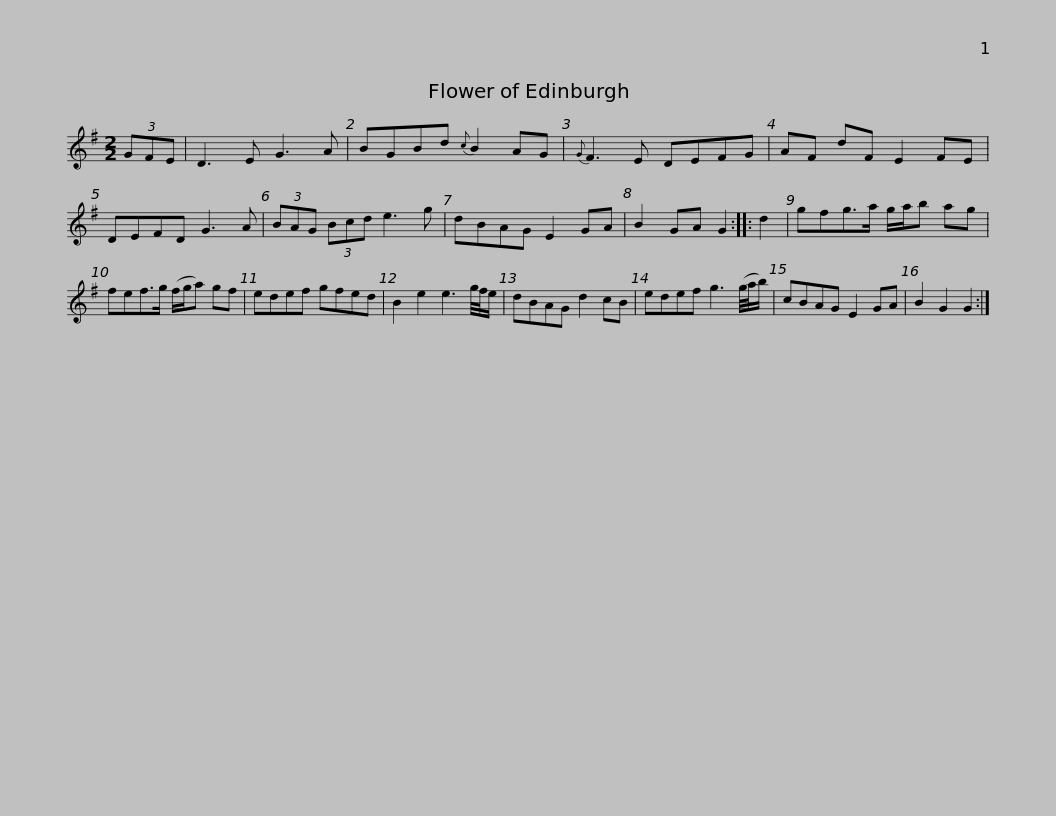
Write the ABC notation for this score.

X:1
L:1/8
M:2/2
I:linebreak $
K:G
V:1 treble
V:1
 (3GFE | D3 E G3 A | BGBd{c} B2 AG |{G} F3 E DEFG | AF dF E2 FE | %5
 DEFD G3 A |$ (3BAG (3Bcd e3 g | dBAG E2 GA | B2 GA G2 :: d2 | %10
 gfg>a g/a/b ag | fef>g (f/g/a) gf |$ edef gfed | B2 e2 e3 g/4f/4e/ | dBAG d2 cB | %15
 edef g3 (g/4a/4b/) | cBAG E2 GA | B2 G2 G2 :| %18
